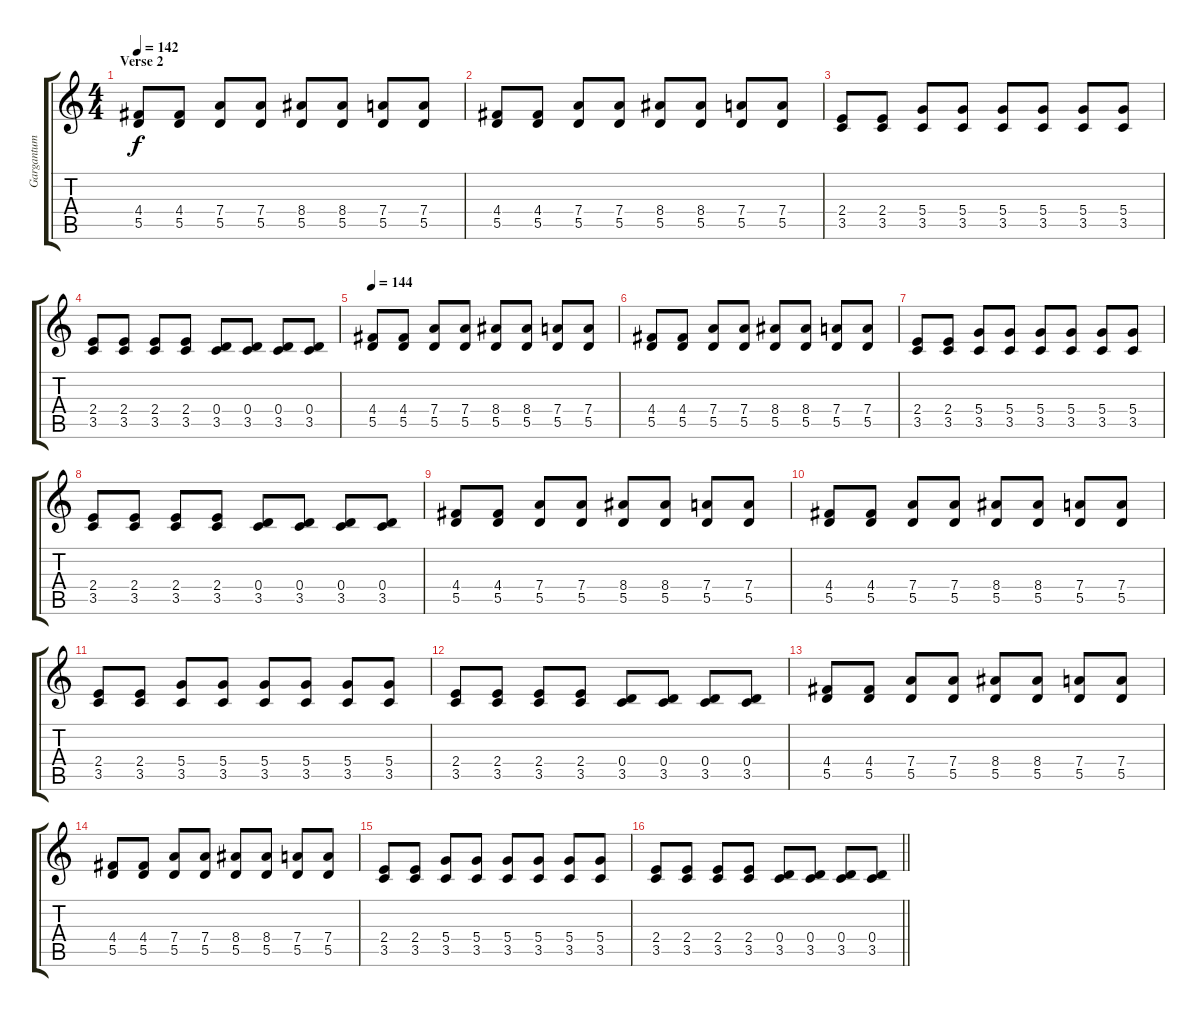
\track ("Gargantum" "Gargantum") {instrument overdrivenguitar}
\staff {score tabs}
\tuning (E4 B3 G3 D3 A2 E2) {hide}
\ts (4 4)
\section ("" "Verse 2")
\tempo 142
\clef g2
\ks c
(4.4 5.5).8{dy f} (4.4 5.5).8 (7.4 5.5).8 (7.4 5.5).8 (8.4 5.5).8 (8.4 5.5).8 (7.4 5.5).8 (7.4 5.5).8 |
(4.4 5.5).8 (4.4 5.5).8 (7.4 5.5).8 (7.4 5.5).8 (8.4 5.5).8 (8.4 5.5).8 (7.4 5.5).8 (7.4 5.5).8 |
(2.4 3.5).8 (2.4 3.5).8 (5.4 3.5).8 (5.4 3.5).8 (5.4 3.5).8 (5.4 3.5).8 (5.4 3.5).8 (5.4 3.5).8 |
(2.4 3.5).8 (2.4 3.5).8 (2.4 3.5).8 (2.4 3.5).8 (0.4 3.5).8 (0.4 3.5).8 (0.4 3.5).8 (0.4 3.5).8 |
\tempo 144
(4.4 5.5).8 (4.4 5.5).8 (7.4 5.5).8 (7.4 5.5).8 (8.4 5.5).8 (8.4 5.5).8 (7.4 5.5).8 (7.4 5.5).8 |
(4.4 5.5).8 (4.4 5.5).8 (7.4 5.5).8 (7.4 5.5).8 (8.4 5.5).8 (8.4 5.5).8 (7.4 5.5).8 (7.4 5.5).8 |
(2.4 3.5).8 (2.4 3.5).8 (5.4 3.5).8 (5.4 3.5).8 (5.4 3.5).8 (5.4 3.5).8 (5.4 3.5).8 (5.4 3.5).8 |
(2.4 3.5).8 (2.4 3.5).8 (2.4 3.5).8 (2.4 3.5).8 (0.4 3.5).8 (0.4 3.5).8 (0.4 3.5).8 (0.4 3.5).8 |
(4.4 5.5).8 (4.4 5.5).8 (7.4 5.5).8 (7.4 5.5).8 (8.4 5.5).8 (8.4 5.5).8 (7.4 5.5).8 (7.4 5.5).8 |
(4.4 5.5).8 (4.4 5.5).8 (7.4 5.5).8 (7.4 5.5).8 (8.4 5.5).8 (8.4 5.5).8 (7.4 5.5).8 (7.4 5.5).8 |
(2.4 3.5).8 (2.4 3.5).8 (5.4 3.5).8 (5.4 3.5).8 (5.4 3.5).8 (5.4 3.5).8 (5.4 3.5).8 (5.4 3.5).8 |
(2.4 3.5).8 (2.4 3.5).8 (2.4 3.5).8 (2.4 3.5).8 (0.4 3.5).8 (0.4 3.5).8 (0.4 3.5).8 (0.4 3.5).8 |
(4.4 5.5).8 (4.4 5.5).8 (7.4 5.5).8 (7.4 5.5).8 (8.4 5.5).8 (8.4 5.5).8 (7.4 5.5).8 (7.4 5.5).8 |
(4.4 5.5).8 (4.4 5.5).8 (7.4 5.5).8 (7.4 5.5).8 (8.4 5.5).8 (8.4 5.5).8 (7.4 5.5).8 (7.4 5.5).8 |
(2.4 3.5).8 (2.4 3.5).8 (5.4 3.5).8 (5.4 3.5).8 (5.4 3.5).8 (5.4 3.5).8 (5.4 3.5).8 (5.4 3.5).8 |
\barLineRight lightlight
(2.4 3.5).8 (2.4 3.5).8 (2.4 3.5).8 (2.4 3.5).8 (0.4 3.5).8 (0.4 3.5).8 (0.4 3.5).8 (0.4 3.5).8
